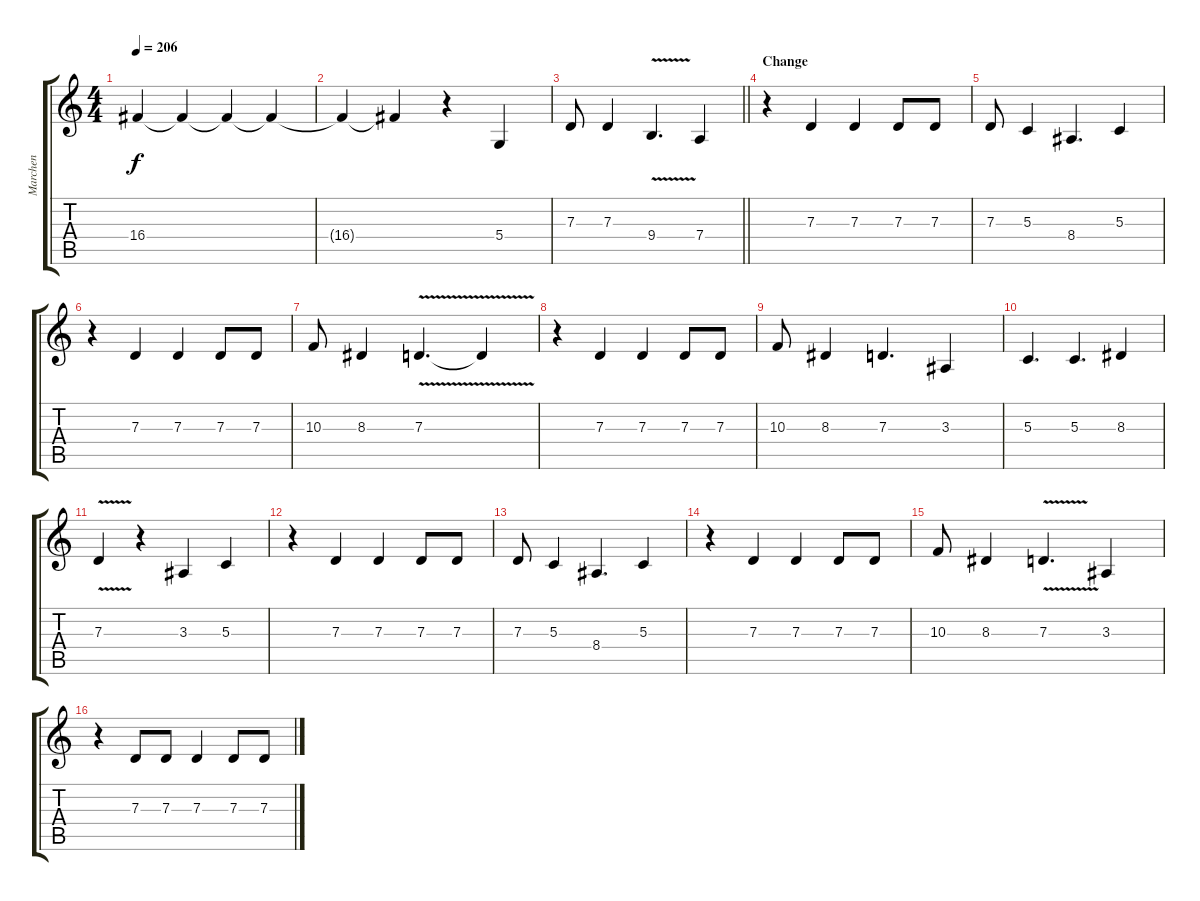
\track ("Marchen" "Marchen") {instrument bassoon}
\staff {score tabs}
\tuning (E4 B3 G3 D3 A2 E2) {hide}
\ts (4 4)
\tempo 206
\clef g2
\ks c
16.4{t}.4{dy f} 16.4{t}.4 16.4{t}.4 16.4{t}.4 |
16.4{t}.4 16.4{t}.4 r.4 5.4.4 |
\barLineRight lightlight
7.3.8 7.3.4 9.4{v}.4{d} 7.4.4 |
\section ("" "Change")
r.4{volume 12} 7.3.4 7.3.4 7.3.8 7.3.8 |
7.3.8 5.3.4 8.4.4{d} 5.3.4 |
r.4 7.3.4 7.3.4 7.3.8 7.3.8 |
10.3.8 8.3.4 7.3{v}.4{d} 7.3{t}.4 |
r.4 7.3.4 7.3.4 7.3.8 7.3.8 |
10.3.8 8.3.4 7.3.4{d} 3.3.4 |
5.3.4{d} 5.3.4{d} 8.3.4 |
7.3{v}.4 r.4 3.3.4 5.3.4 |
r.4 7.3.4 7.3.4 7.3.8 7.3.8 |
7.3.8 5.3.4 8.4.4{d} 5.3.4 |
r.4 7.3.4 7.3.4 7.3.8 7.3.8 |
10.3.8 8.3.4 7.3{v}.4{d} 3.3.4 |
r.4 7.3.8 7.3.8 7.3.4 7.3.8 7.3.8
